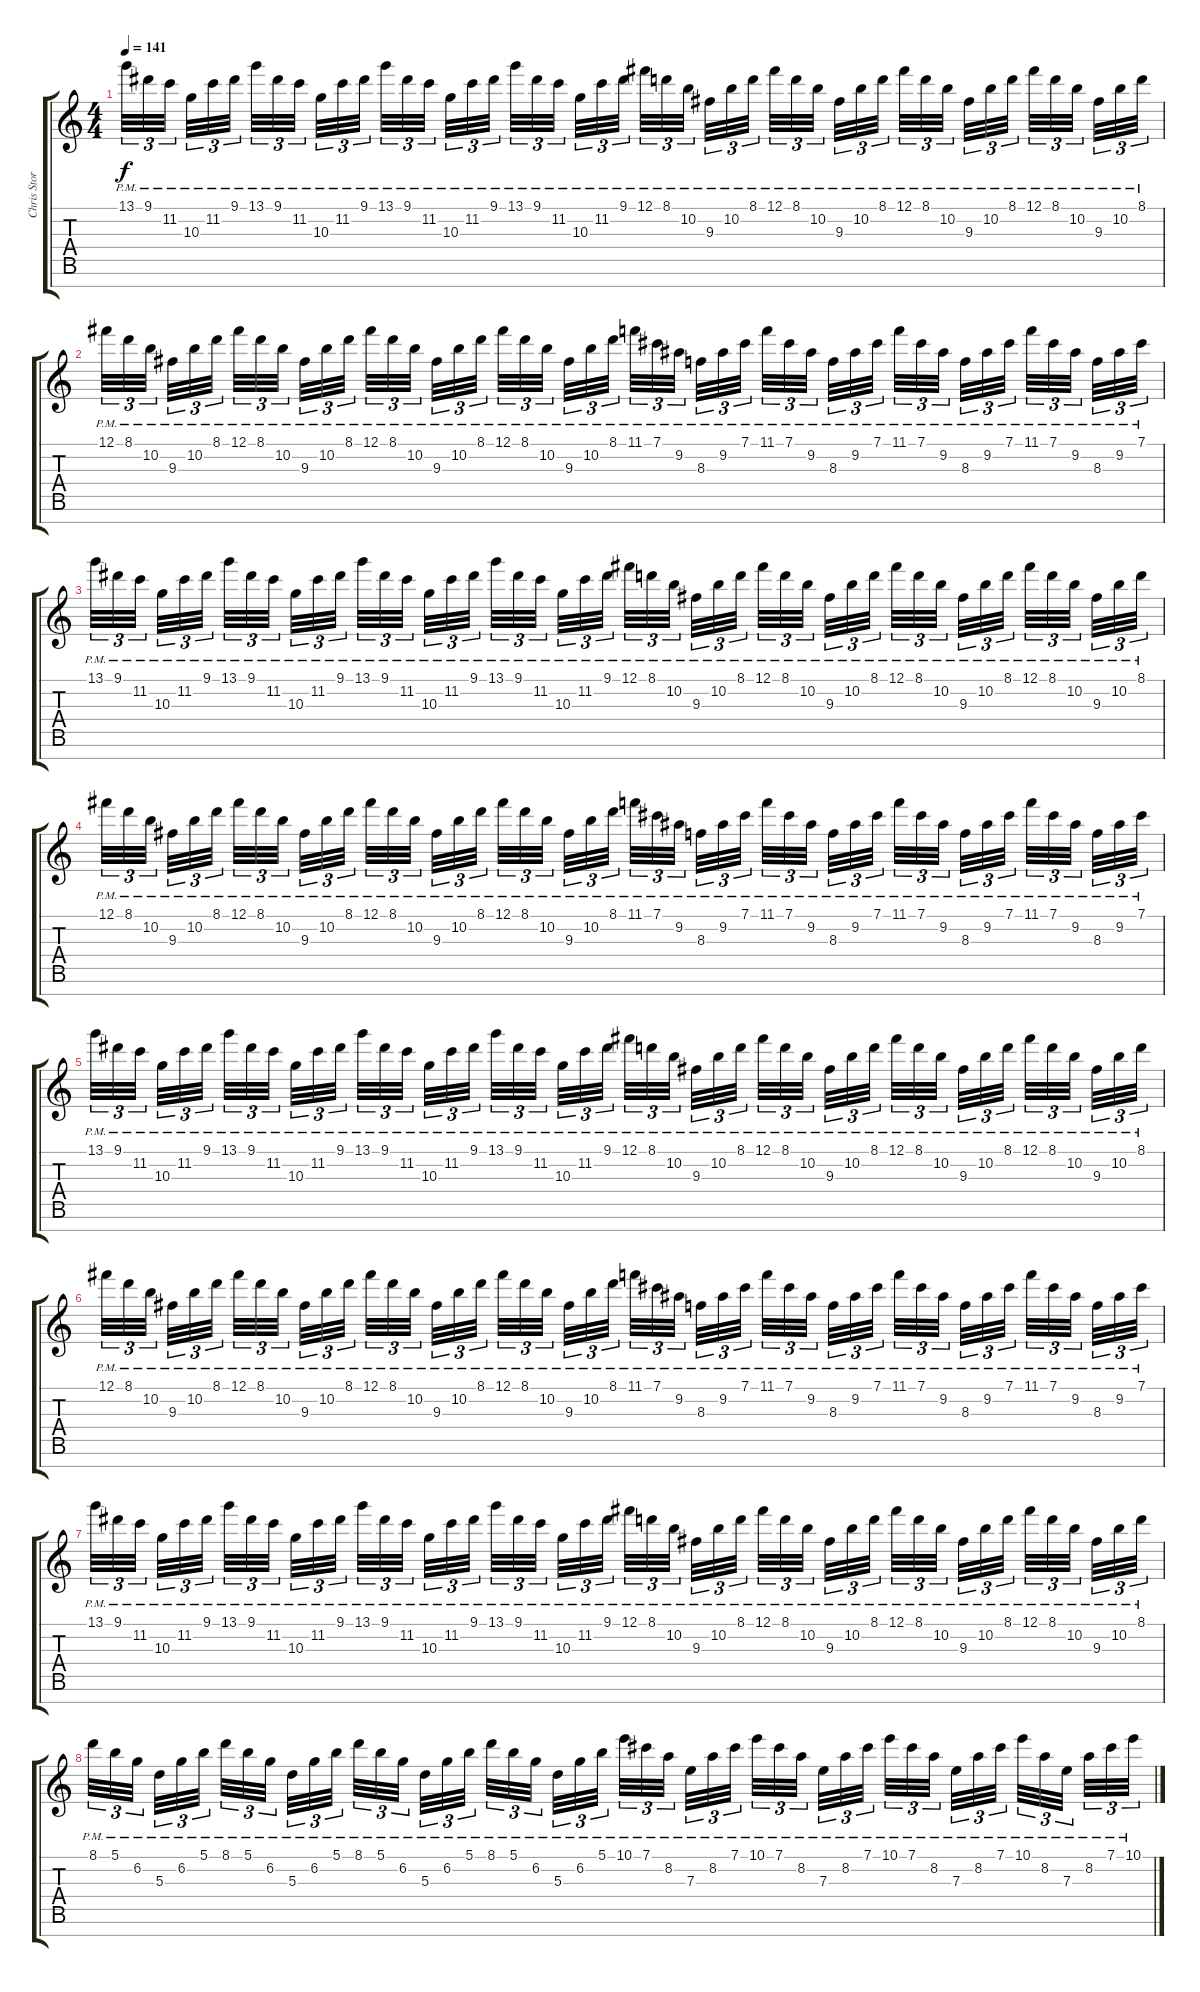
\track ("Chris Storey" "Chris Stor") {instrument distortionguitar}
\staff {score tabs}
\tuning (Gb4 Db4 A3 E3 B2 Gb2 B1) {hide}
\ts (4 4)
\tempo 141
\clef g2
\ks c
13.1{pm}.32{tu (3 2) dy f} 9.1{pm}.32{tu (3 2)} 11.2{pm}.32{tu (3 2) beam splitsecondary} 10.3{pm}.32{tu (3 2)} 11.2{pm}.32{tu (3 2)} 9.1{pm}.32{tu (3 2) beam splitsecondary} 13.1{pm}.32{tu (3 2)} 9.1{pm}.32{tu (3 2)} 11.2{pm}.32{tu (3 2) beam splitsecondary} 10.3{pm}.32{tu (3 2)} 11.2{pm}.32{tu (3 2)} 9.1{pm}.32{tu (3 2)} 13.1{pm}.32{tu (3 2)} 9.1{pm}.32{tu (3 2)} 11.2{pm}.32{tu (3 2) beam splitsecondary} 10.3{pm}.32{tu (3 2)} 11.2{pm}.32{tu (3 2)} 9.1{pm}.32{tu (3 2) beam splitsecondary} 13.1{pm}.32{tu (3 2)} 9.1{pm}.32{tu (3 2)} 11.2{pm}.32{tu (3 2) beam splitsecondary} 10.3{pm}.32{tu (3 2)} 11.2{pm}.32{tu (3 2)} 9.1{pm}.32{tu (3 2)} 12.1{pm}.32{tu (3 2)} 8.1{pm}.32{tu (3 2)} 10.2{pm}.32{tu (3 2) beam splitsecondary} 9.3{pm}.32{tu (3 2)} 10.2{pm}.32{tu (3 2)} 8.1{pm}.32{tu (3 2) beam splitsecondary} 12.1{pm}.32{tu (3 2)} 8.1{pm}.32{tu (3 2)} 10.2{pm}.32{tu (3 2) beam splitsecondary} 9.3{pm}.32{tu (3 2)} 10.2{pm}.32{tu (3 2)} 8.1{pm}.32{tu (3 2)} 12.1{pm}.32{tu (3 2)} 8.1{pm}.32{tu (3 2)} 10.2{pm}.32{tu (3 2) beam splitsecondary} 9.3{pm}.32{tu (3 2)} 10.2{pm}.32{tu (3 2)} 8.1{pm}.32{tu (3 2) beam splitsecondary} 12.1{pm}.32{tu (3 2)} 8.1{pm}.32{tu (3 2)} 10.2{pm}.32{tu (3 2) beam splitsecondary} 9.3{pm}.32{tu (3 2)} 10.2{pm}.32{tu (3 2)} 8.1{pm}.32{tu (3 2)} |
12.1{pm}.32{tu (3 2)} 8.1{pm}.32{tu (3 2)} 10.2{pm}.32{tu (3 2) beam splitsecondary} 9.3{pm}.32{tu (3 2)} 10.2{pm}.32{tu (3 2)} 8.1{pm}.32{tu (3 2) beam splitsecondary} 12.1{pm}.32{tu (3 2)} 8.1{pm}.32{tu (3 2)} 10.2{pm}.32{tu (3 2) beam splitsecondary} 9.3{pm}.32{tu (3 2)} 10.2{pm}.32{tu (3 2)} 8.1{pm}.32{tu (3 2)} 12.1{pm}.32{tu (3 2)} 8.1{pm}.32{tu (3 2)} 10.2{pm}.32{tu (3 2) beam splitsecondary} 9.3{pm}.32{tu (3 2)} 10.2{pm}.32{tu (3 2)} 8.1{pm}.32{tu (3 2) beam splitsecondary} 12.1{pm}.32{tu (3 2)} 8.1{pm}.32{tu (3 2)} 10.2{pm}.32{tu (3 2) beam splitsecondary} 9.3{pm}.32{tu (3 2)} 10.2{pm}.32{tu (3 2)} 8.1{pm}.32{tu (3 2)} 11.1{pm}.32{tu (3 2)} 7.1{pm}.32{tu (3 2)} 9.2{pm}.32{tu (3 2) beam splitsecondary} 8.3{pm}.32{tu (3 2)} 9.2{pm}.32{tu (3 2)} 7.1{pm}.32{tu (3 2) beam splitsecondary} 11.1{pm}.32{tu (3 2)} 7.1{pm}.32{tu (3 2)} 9.2{pm}.32{tu (3 2) beam splitsecondary} 8.3{pm}.32{tu (3 2)} 9.2{pm}.32{tu (3 2)} 7.1{pm}.32{tu (3 2)} 11.1{pm}.32{tu (3 2)} 7.1{pm}.32{tu (3 2)} 9.2{pm}.32{tu (3 2) beam splitsecondary} 8.3{pm}.32{tu (3 2)} 9.2{pm}.32{tu (3 2)} 7.1{pm}.32{tu (3 2) beam splitsecondary} 11.1{pm}.32{tu (3 2)} 7.1{pm}.32{tu (3 2)} 9.2{pm}.32{tu (3 2) beam splitsecondary} 8.3{pm}.32{tu (3 2)} 9.2{pm}.32{tu (3 2)} 7.1{pm}.32{tu (3 2)} |
13.1{pm}.32{tu (3 2)} 9.1{pm}.32{tu (3 2)} 11.2{pm}.32{tu (3 2) beam splitsecondary} 10.3{pm}.32{tu (3 2)} 11.2{pm}.32{tu (3 2)} 9.1{pm}.32{tu (3 2) beam splitsecondary} 13.1{pm}.32{tu (3 2)} 9.1{pm}.32{tu (3 2)} 11.2{pm}.32{tu (3 2) beam splitsecondary} 10.3{pm}.32{tu (3 2)} 11.2{pm}.32{tu (3 2)} 9.1{pm}.32{tu (3 2)} 13.1{pm}.32{tu (3 2)} 9.1{pm}.32{tu (3 2)} 11.2{pm}.32{tu (3 2) beam splitsecondary} 10.3{pm}.32{tu (3 2)} 11.2{pm}.32{tu (3 2)} 9.1{pm}.32{tu (3 2) beam splitsecondary} 13.1{pm}.32{tu (3 2)} 9.1{pm}.32{tu (3 2)} 11.2{pm}.32{tu (3 2) beam splitsecondary} 10.3{pm}.32{tu (3 2)} 11.2{pm}.32{tu (3 2)} 9.1{pm}.32{tu (3 2)} 12.1{pm}.32{tu (3 2)} 8.1{pm}.32{tu (3 2)} 10.2{pm}.32{tu (3 2) beam splitsecondary} 9.3{pm}.32{tu (3 2)} 10.2{pm}.32{tu (3 2)} 8.1{pm}.32{tu (3 2) beam splitsecondary} 12.1{pm}.32{tu (3 2)} 8.1{pm}.32{tu (3 2)} 10.2{pm}.32{tu (3 2) beam splitsecondary} 9.3{pm}.32{tu (3 2)} 10.2{pm}.32{tu (3 2)} 8.1{pm}.32{tu (3 2)} 12.1{pm}.32{tu (3 2)} 8.1{pm}.32{tu (3 2)} 10.2{pm}.32{tu (3 2) beam splitsecondary} 9.3{pm}.32{tu (3 2)} 10.2{pm}.32{tu (3 2)} 8.1{pm}.32{tu (3 2) beam splitsecondary} 12.1{pm}.32{tu (3 2)} 8.1{pm}.32{tu (3 2)} 10.2{pm}.32{tu (3 2) beam splitsecondary} 9.3{pm}.32{tu (3 2)} 10.2{pm}.32{tu (3 2)} 8.1{pm}.32{tu (3 2)} |
12.1{pm}.32{tu (3 2)} 8.1{pm}.32{tu (3 2)} 10.2{pm}.32{tu (3 2) beam splitsecondary} 9.3{pm}.32{tu (3 2)} 10.2{pm}.32{tu (3 2)} 8.1{pm}.32{tu (3 2) beam splitsecondary} 12.1{pm}.32{tu (3 2)} 8.1{pm}.32{tu (3 2)} 10.2{pm}.32{tu (3 2) beam splitsecondary} 9.3{pm}.32{tu (3 2)} 10.2{pm}.32{tu (3 2)} 8.1{pm}.32{tu (3 2)} 12.1{pm}.32{tu (3 2)} 8.1{pm}.32{tu (3 2)} 10.2{pm}.32{tu (3 2) beam splitsecondary} 9.3{pm}.32{tu (3 2)} 10.2{pm}.32{tu (3 2)} 8.1{pm}.32{tu (3 2) beam splitsecondary} 12.1{pm}.32{tu (3 2)} 8.1{pm}.32{tu (3 2)} 10.2{pm}.32{tu (3 2) beam splitsecondary} 9.3{pm}.32{tu (3 2)} 10.2{pm}.32{tu (3 2)} 8.1{pm}.32{tu (3 2)} 11.1{pm}.32{tu (3 2)} 7.1{pm}.32{tu (3 2)} 9.2{pm}.32{tu (3 2) beam splitsecondary} 8.3{pm}.32{tu (3 2)} 9.2{pm}.32{tu (3 2)} 7.1{pm}.32{tu (3 2) beam splitsecondary} 11.1{pm}.32{tu (3 2)} 7.1{pm}.32{tu (3 2)} 9.2{pm}.32{tu (3 2) beam splitsecondary} 8.3{pm}.32{tu (3 2)} 9.2{pm}.32{tu (3 2)} 7.1{pm}.32{tu (3 2)} 11.1{pm}.32{tu (3 2)} 7.1{pm}.32{tu (3 2)} 9.2{pm}.32{tu (3 2) beam splitsecondary} 8.3{pm}.32{tu (3 2)} 9.2{pm}.32{tu (3 2)} 7.1{pm}.32{tu (3 2) beam splitsecondary} 11.1{pm}.32{tu (3 2)} 7.1{pm}.32{tu (3 2)} 9.2{pm}.32{tu (3 2) beam splitsecondary} 8.3{pm}.32{tu (3 2)} 9.2{pm}.32{tu (3 2)} 7.1{pm}.32{tu (3 2)} |
13.1{pm}.32{tu (3 2)} 9.1{pm}.32{tu (3 2)} 11.2{pm}.32{tu (3 2) beam splitsecondary} 10.3{pm}.32{tu (3 2)} 11.2{pm}.32{tu (3 2)} 9.1{pm}.32{tu (3 2) beam splitsecondary} 13.1{pm}.32{tu (3 2)} 9.1{pm}.32{tu (3 2)} 11.2{pm}.32{tu (3 2) beam splitsecondary} 10.3{pm}.32{tu (3 2)} 11.2{pm}.32{tu (3 2)} 9.1{pm}.32{tu (3 2)} 13.1{pm}.32{tu (3 2)} 9.1{pm}.32{tu (3 2)} 11.2{pm}.32{tu (3 2) beam splitsecondary} 10.3{pm}.32{tu (3 2)} 11.2{pm}.32{tu (3 2)} 9.1{pm}.32{tu (3 2) beam splitsecondary} 13.1{pm}.32{tu (3 2)} 9.1{pm}.32{tu (3 2)} 11.2{pm}.32{tu (3 2) beam splitsecondary} 10.3{pm}.32{tu (3 2)} 11.2{pm}.32{tu (3 2)} 9.1{pm}.32{tu (3 2)} 12.1{pm}.32{tu (3 2)} 8.1{pm}.32{tu (3 2)} 10.2{pm}.32{tu (3 2) beam splitsecondary} 9.3{pm}.32{tu (3 2)} 10.2{pm}.32{tu (3 2)} 8.1{pm}.32{tu (3 2) beam splitsecondary} 12.1{pm}.32{tu (3 2)} 8.1{pm}.32{tu (3 2)} 10.2{pm}.32{tu (3 2) beam splitsecondary} 9.3{pm}.32{tu (3 2)} 10.2{pm}.32{tu (3 2)} 8.1{pm}.32{tu (3 2)} 12.1{pm}.32{tu (3 2)} 8.1{pm}.32{tu (3 2)} 10.2{pm}.32{tu (3 2) beam splitsecondary} 9.3{pm}.32{tu (3 2)} 10.2{pm}.32{tu (3 2)} 8.1{pm}.32{tu (3 2) beam splitsecondary} 12.1{pm}.32{tu (3 2)} 8.1{pm}.32{tu (3 2)} 10.2{pm}.32{tu (3 2) beam splitsecondary} 9.3{pm}.32{tu (3 2)} 10.2{pm}.32{tu (3 2)} 8.1{pm}.32{tu (3 2)} |
12.1{pm}.32{tu (3 2)} 8.1{pm}.32{tu (3 2)} 10.2{pm}.32{tu (3 2) beam splitsecondary} 9.3{pm}.32{tu (3 2)} 10.2{pm}.32{tu (3 2)} 8.1{pm}.32{tu (3 2) beam splitsecondary} 12.1{pm}.32{tu (3 2)} 8.1{pm}.32{tu (3 2)} 10.2{pm}.32{tu (3 2) beam splitsecondary} 9.3{pm}.32{tu (3 2)} 10.2{pm}.32{tu (3 2)} 8.1{pm}.32{tu (3 2)} 12.1{pm}.32{tu (3 2)} 8.1{pm}.32{tu (3 2)} 10.2{pm}.32{tu (3 2) beam splitsecondary} 9.3{pm}.32{tu (3 2)} 10.2{pm}.32{tu (3 2)} 8.1{pm}.32{tu (3 2) beam splitsecondary} 12.1{pm}.32{tu (3 2)} 8.1{pm}.32{tu (3 2)} 10.2{pm}.32{tu (3 2) beam splitsecondary} 9.3{pm}.32{tu (3 2)} 10.2{pm}.32{tu (3 2)} 8.1{pm}.32{tu (3 2)} 11.1{pm}.32{tu (3 2)} 7.1{pm}.32{tu (3 2)} 9.2{pm}.32{tu (3 2) beam splitsecondary} 8.3{pm}.32{tu (3 2)} 9.2{pm}.32{tu (3 2)} 7.1{pm}.32{tu (3 2) beam splitsecondary} 11.1{pm}.32{tu (3 2)} 7.1{pm}.32{tu (3 2)} 9.2{pm}.32{tu (3 2) beam splitsecondary} 8.3{pm}.32{tu (3 2)} 9.2{pm}.32{tu (3 2)} 7.1{pm}.32{tu (3 2)} 11.1{pm}.32{tu (3 2)} 7.1{pm}.32{tu (3 2)} 9.2{pm}.32{tu (3 2) beam splitsecondary} 8.3{pm}.32{tu (3 2)} 9.2{pm}.32{tu (3 2)} 7.1{pm}.32{tu (3 2) beam splitsecondary} 11.1{pm}.32{tu (3 2)} 7.1{pm}.32{tu (3 2)} 9.2{pm}.32{tu (3 2) beam splitsecondary} 8.3{pm}.32{tu (3 2)} 9.2{pm}.32{tu (3 2)} 7.1{pm}.32{tu (3 2)} |
13.1{pm}.32{tu (3 2)} 9.1{pm}.32{tu (3 2)} 11.2{pm}.32{tu (3 2) beam splitsecondary} 10.3{pm}.32{tu (3 2)} 11.2{pm}.32{tu (3 2)} 9.1{pm}.32{tu (3 2) beam splitsecondary} 13.1{pm}.32{tu (3 2)} 9.1{pm}.32{tu (3 2)} 11.2{pm}.32{tu (3 2) beam splitsecondary} 10.3{pm}.32{tu (3 2)} 11.2{pm}.32{tu (3 2)} 9.1{pm}.32{tu (3 2)} 13.1{pm}.32{tu (3 2)} 9.1{pm}.32{tu (3 2)} 11.2{pm}.32{tu (3 2) beam splitsecondary} 10.3{pm}.32{tu (3 2)} 11.2{pm}.32{tu (3 2)} 9.1{pm}.32{tu (3 2) beam splitsecondary} 13.1{pm}.32{tu (3 2)} 9.1{pm}.32{tu (3 2)} 11.2{pm}.32{tu (3 2) beam splitsecondary} 10.3{pm}.32{tu (3 2)} 11.2{pm}.32{tu (3 2)} 9.1{pm}.32{tu (3 2)} 12.1{pm}.32{tu (3 2)} 8.1{pm}.32{tu (3 2)} 10.2{pm}.32{tu (3 2) beam splitsecondary} 9.3{pm}.32{tu (3 2)} 10.2{pm}.32{tu (3 2)} 8.1{pm}.32{tu (3 2) beam splitsecondary} 12.1{pm}.32{tu (3 2)} 8.1{pm}.32{tu (3 2)} 10.2{pm}.32{tu (3 2) beam splitsecondary} 9.3{pm}.32{tu (3 2)} 10.2{pm}.32{tu (3 2)} 8.1{pm}.32{tu (3 2)} 12.1{pm}.32{tu (3 2)} 8.1{pm}.32{tu (3 2)} 10.2{pm}.32{tu (3 2) beam splitsecondary} 9.3{pm}.32{tu (3 2)} 10.2{pm}.32{tu (3 2)} 8.1{pm}.32{tu (3 2) beam splitsecondary} 12.1{pm}.32{tu (3 2)} 8.1{pm}.32{tu (3 2)} 10.2{pm}.32{tu (3 2) beam splitsecondary} 9.3{pm}.32{tu (3 2)} 10.2{pm}.32{tu (3 2)} 8.1{pm}.32{tu (3 2)} |
8.1{pm}.32{tu (3 2)} 5.1{pm}.32{tu (3 2)} 6.2{pm}.32{tu (3 2) beam splitsecondary} 5.3{pm}.32{tu (3 2)} 6.2{pm}.32{tu (3 2)} 5.1{pm}.32{tu (3 2) beam splitsecondary} 8.1{pm}.32{tu (3 2)} 5.1{pm}.32{tu (3 2)} 6.2{pm}.32{tu (3 2) beam splitsecondary} 5.3{pm}.32{tu (3 2)} 6.2{pm}.32{tu (3 2)} 5.1{pm}.32{tu (3 2)} 8.1{pm}.32{tu (3 2)} 5.1{pm}.32{tu (3 2)} 6.2{pm}.32{tu (3 2) beam splitsecondary} 5.3{pm}.32{tu (3 2)} 6.2{pm}.32{tu (3 2)} 5.1{pm}.32{tu (3 2) beam splitsecondary} 8.1{pm}.32{tu (3 2)} 5.1{pm}.32{tu (3 2)} 6.2{pm}.32{tu (3 2) beam splitsecondary} 5.3{pm}.32{tu (3 2)} 6.2{pm}.32{tu (3 2)} 5.1{pm}.32{tu (3 2)} 10.1{pm}.32{tu (3 2)} 7.1{pm}.32{tu (3 2)} 8.2{pm}.32{tu (3 2) beam splitsecondary} 7.3{pm}.32{tu (3 2)} 8.2{pm}.32{tu (3 2)} 7.1{pm}.32{tu (3 2) beam splitsecondary} 10.1{pm}.32{tu (3 2)} 7.1{pm}.32{tu (3 2)} 8.2{pm}.32{tu (3 2) beam splitsecondary} 7.3{pm}.32{tu (3 2)} 8.2{pm}.32{tu (3 2)} 7.1{pm}.32{tu (3 2)} 10.1{pm}.32{tu (3 2)} 7.1{pm}.32{tu (3 2)} 8.2{pm}.32{tu (3 2) beam splitsecondary} 7.3{pm}.32{tu (3 2)} 8.2{pm}.32{tu (3 2)} 7.1{pm}.32{tu (3 2) beam splitsecondary} 10.1{pm}.32{tu (3 2)} 8.2{pm}.32{tu (3 2)} 7.3{pm}.32{tu (3 2) beam splitsecondary} 8.2{pm}.32{tu (3 2)} 7.1{pm}.32{tu (3 2)} 10.1{pm}.32{tu (3 2)}
